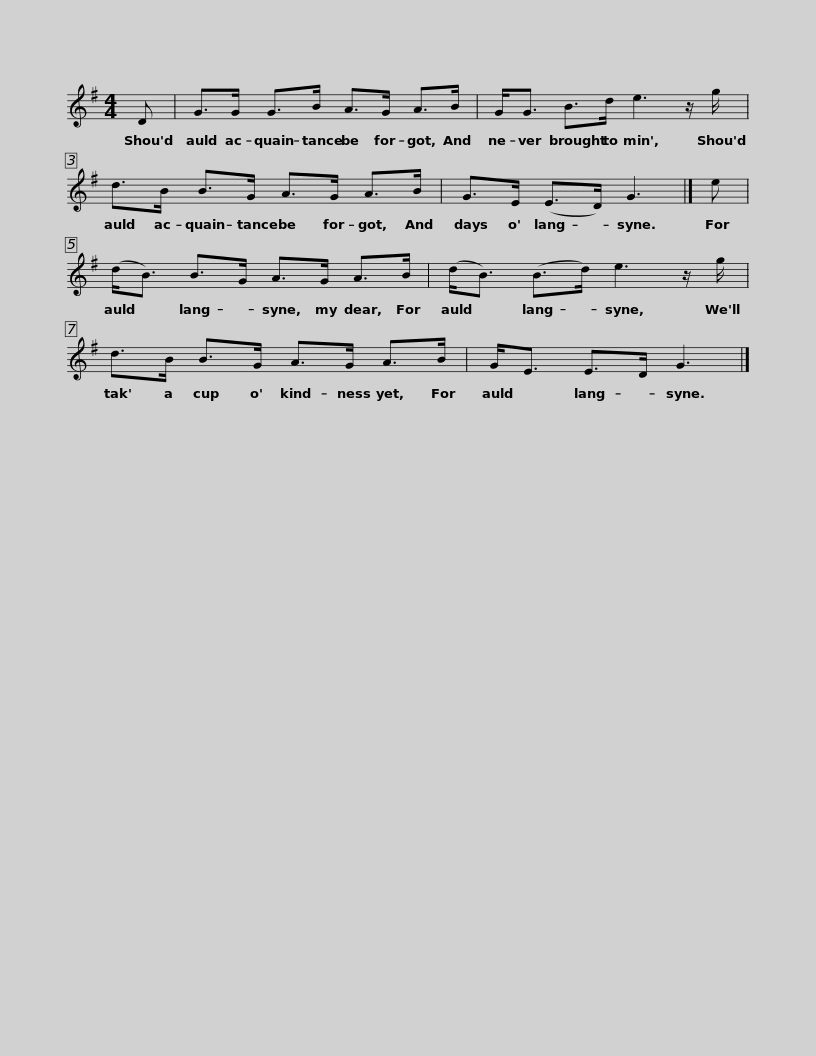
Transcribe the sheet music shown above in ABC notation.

X:1
L:1/8
M:4/4
I:linebreak $
K:G
V:1 treble
V:1
 D | G>G G>B A>G A>B | G<G B>d e3 z/ g/ |$ d>B B>G A>G A>B | G>E (E>D) G3 |] %5
 e | (d<B) B>G A>G A>B |$ (d<B) (B>d) e3 z/ g/ | d>B B>G A>G A>B | G<E E>D G3 |] %10
